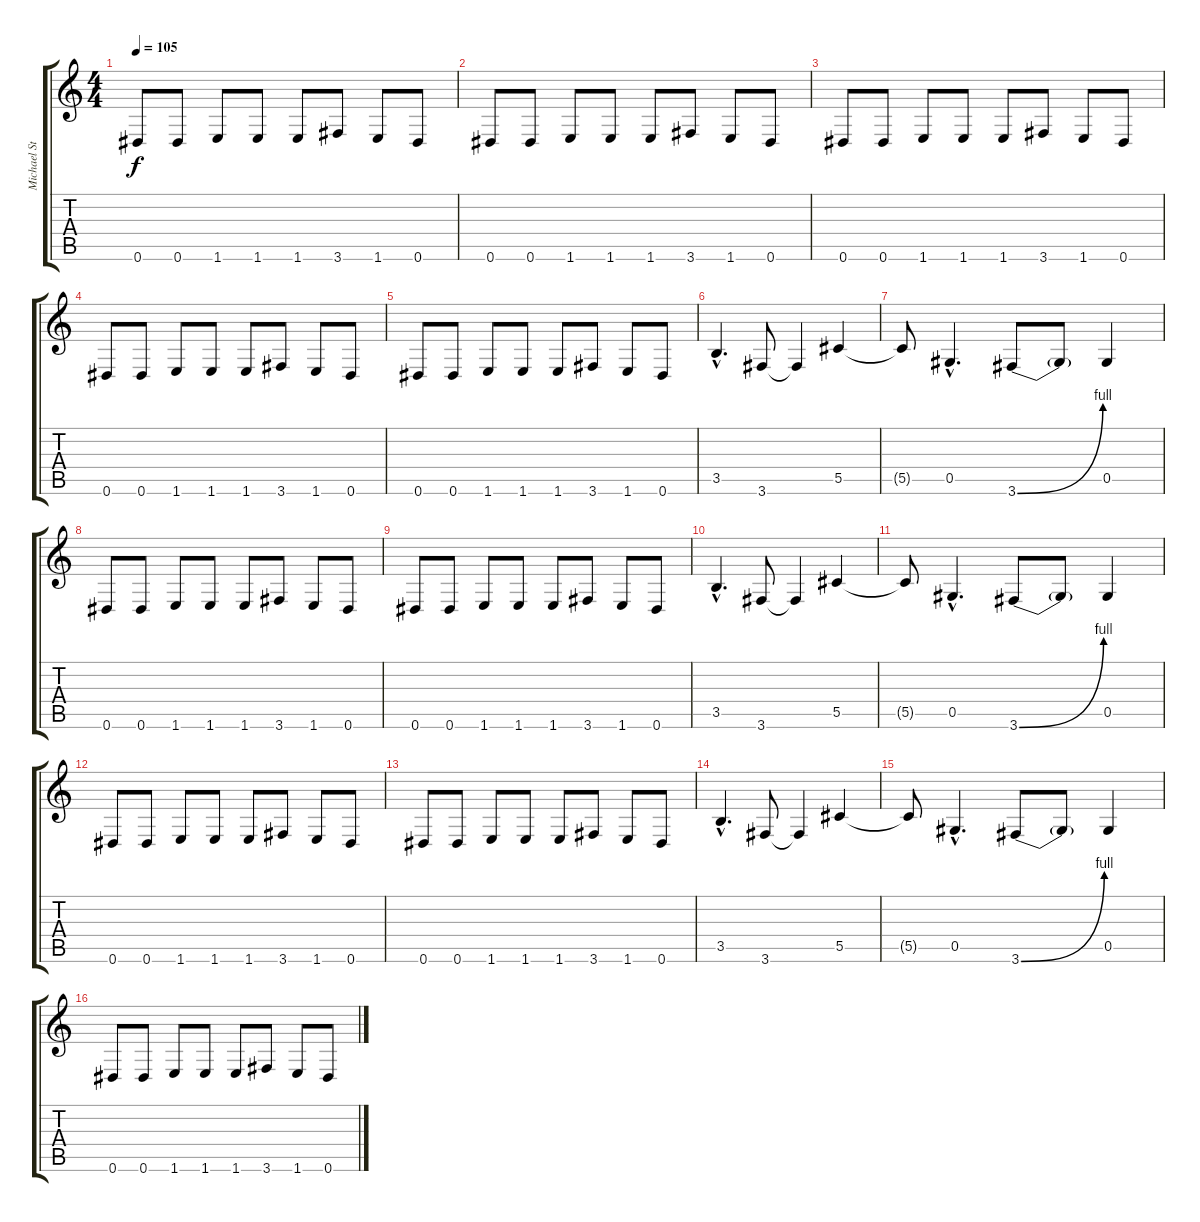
\track ("Michael Starr - Bass" "Michael St") {instrument electricbassfinger}
\staff {score tabs}
\tuning (Eb4 Bb3 Gb3 Db3 Ab2 Eb2) {hide}
\ts (4 4)
\tempo 105
\clef g2
\ks c
0.6.8{dy f} 0.6.8 1.6.8 1.6.8 1.6.8 3.6.8 1.6.8 0.6.8 |
0.6.8 0.6.8 1.6.8 1.6.8 1.6.8 3.6.8 1.6.8 0.6.8 |
0.6.8 0.6.8 1.6.8 1.6.8 1.6.8 3.6.8 1.6.8 0.6.8 |
0.6.8 0.6.8 1.6.8 1.6.8 1.6.8 3.6.8 1.6.8 0.6.8 |
0.6.8 0.6.8 1.6.8 1.6.8 1.6.8 3.6.8 1.6.8 0.6.8 |
3.5{hac}.4{d} 3.6.8 3.6{t}.4 5.5.4 |
5.5{t}.8 0.5{hac}.4{d} 3.6{be (bend 0 0 60 4)}.8 3.6{t}.8 0.5.4 |
0.6.8 0.6.8 1.6.8 1.6.8 1.6.8 3.6.8 1.6.8 0.6.8 |
0.6.8 0.6.8 1.6.8 1.6.8 1.6.8 3.6.8 1.6.8 0.6.8 |
3.5{hac}.4{d} 3.6.8 3.6{t}.4 5.5.4 |
5.5{t}.8 0.5{hac}.4{d} 3.6{be (bend 0 0 60 4)}.8 3.6{t}.8 0.5.4 |
0.6.8 0.6.8 1.6.8 1.6.8 1.6.8 3.6.8 1.6.8 0.6.8 |
0.6.8 0.6.8 1.6.8 1.6.8 1.6.8 3.6.8 1.6.8 0.6.8 |
3.5{hac}.4{d} 3.6.8 3.6{t}.4 5.5.4 |
5.5{t}.8 0.5{hac}.4{d} 3.6{be (bend 0 0 60 4)}.8 3.6{t}.8 0.5.4 |
0.6.8 0.6.8 1.6.8 1.6.8 1.6.8 3.6.8 1.6.8 0.6.8
